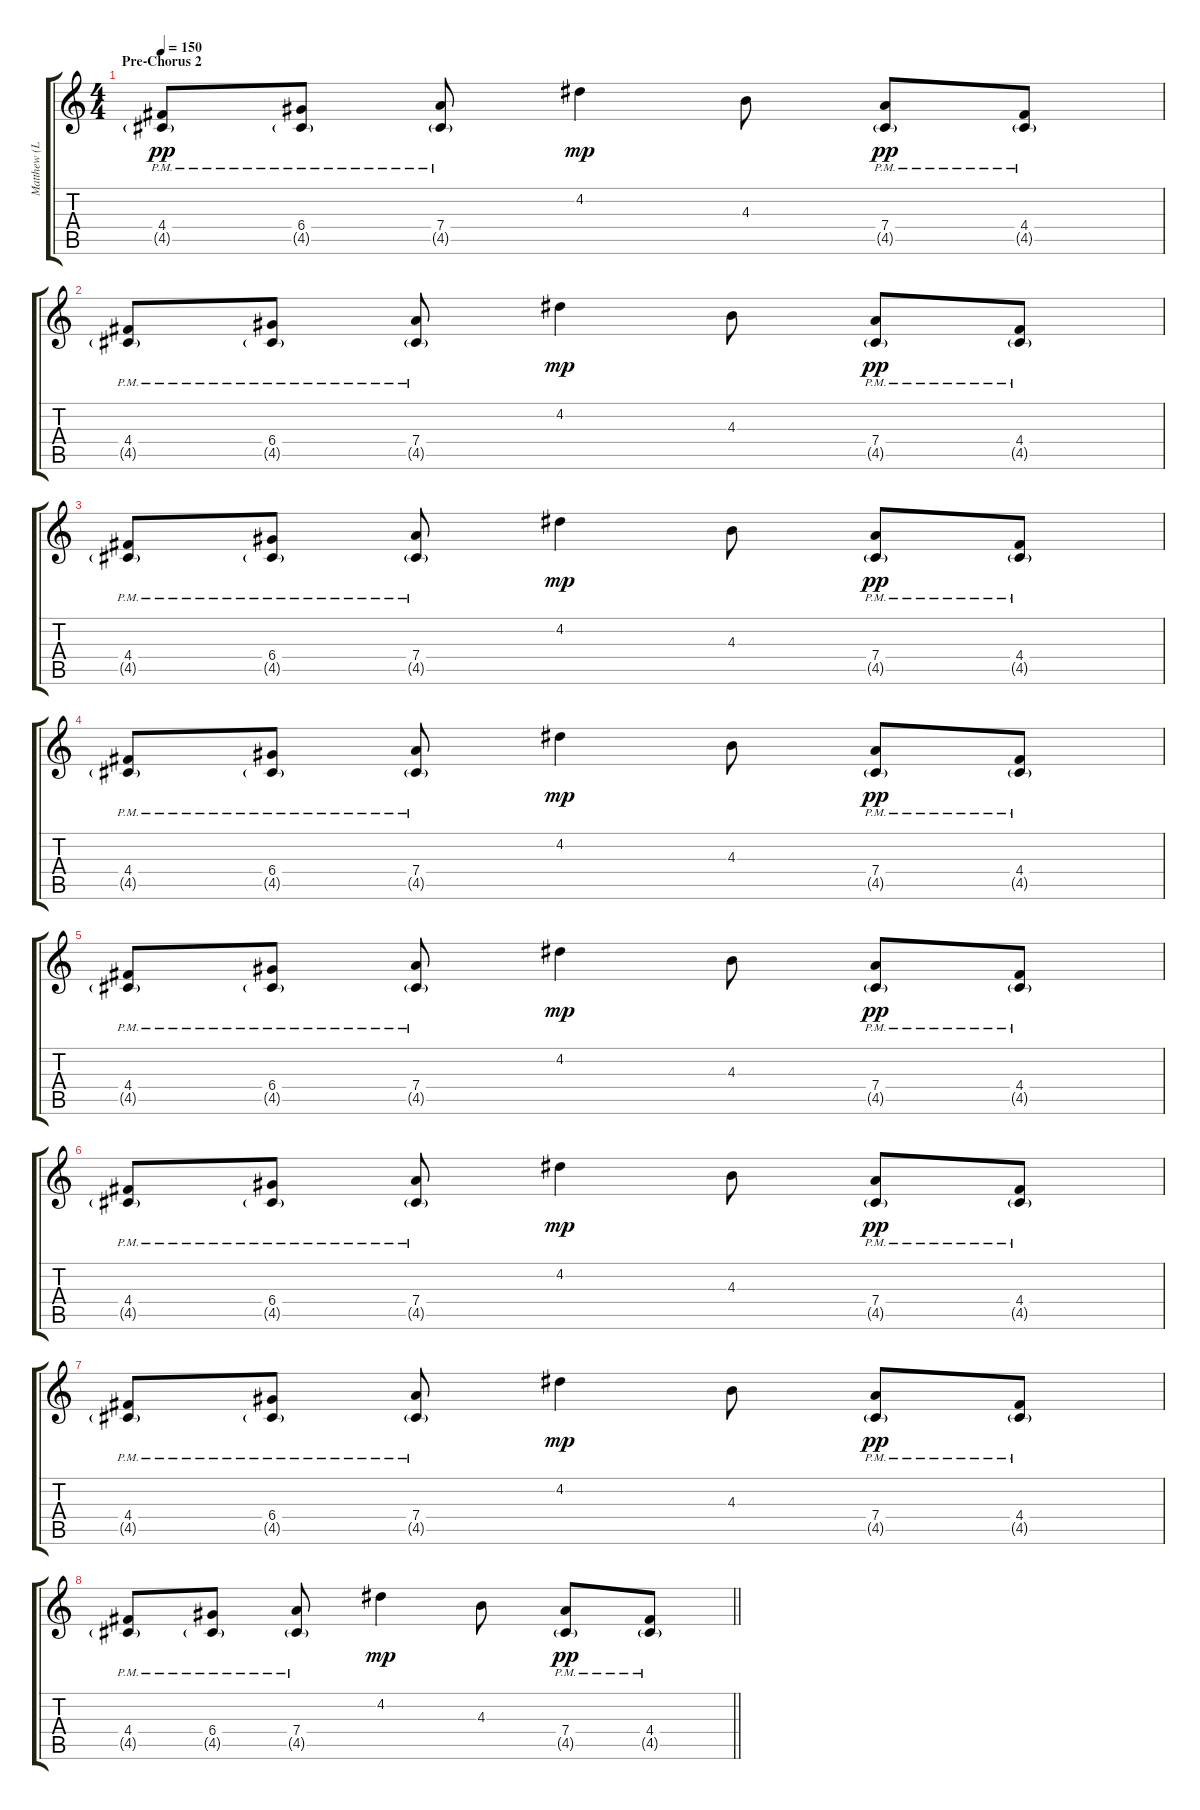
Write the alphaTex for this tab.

\track ("Matthew (Lead)" "Matthew (L") {instrument overdrivenguitar}
\staff {score tabs}
\tuning (E4 B3 G3 D3 A2 E2) {hide}
\ts (4 4)
\section ("" "Pre-Chorus 2")
\tempo 150
\clef g2
\ks c
(4.4{pm} 4.5{g pm}).8{dy pp} (6.4{pm} 4.5{g pm}).8 (7.4{pm} 4.5{g pm}).8 4.2.4{dy mp} 4.3.8 (7.4{pm} 4.5{g pm}).8{dy pp} (4.4{pm} 4.5{g pm}).8 |
(4.4{pm} 4.5{g pm}).8 (6.4{pm} 4.5{g pm}).8 (7.4{pm} 4.5{g pm}).8 4.2.4{dy mp} 4.3.8 (7.4{pm} 4.5{g pm}).8{dy pp} (4.4{pm} 4.5{g pm}).8 |
(4.4{pm} 4.5{g pm}).8 (6.4{pm} 4.5{g pm}).8 (7.4{pm} 4.5{g pm}).8 4.2.4{dy mp} 4.3.8 (7.4{pm} 4.5{g pm}).8{dy pp} (4.4{pm} 4.5{g pm}).8 |
(4.4{pm} 4.5{g pm}).8 (6.4{pm} 4.5{g pm}).8 (7.4{pm} 4.5{g pm}).8 4.2.4{dy mp} 4.3.8 (7.4{pm} 4.5{g pm}).8{dy pp} (4.4{pm} 4.5{g pm}).8 |
(4.4{pm} 4.5{g pm}).8 (6.4{pm} 4.5{g pm}).8 (7.4{pm} 4.5{g pm}).8 4.2.4{dy mp} 4.3.8 (7.4{pm} 4.5{g pm}).8{dy pp} (4.4{pm} 4.5{g pm}).8 |
(4.4{pm} 4.5{g pm}).8 (6.4{pm} 4.5{g pm}).8 (7.4{pm} 4.5{g pm}).8 4.2.4{dy mp} 4.3.8 (7.4{pm} 4.5{g pm}).8{dy pp} (4.4{pm} 4.5{g pm}).8 |
(4.4{pm} 4.5{g pm}).8 (6.4{pm} 4.5{g pm}).8 (7.4{pm} 4.5{g pm}).8 4.2.4{dy mp} 4.3.8 (7.4{pm} 4.5{g pm}).8{dy pp} (4.4{pm} 4.5{g pm}).8 |
\barLineRight lightlight
(4.4{pm} 4.5{g pm}).8 (6.4{pm} 4.5{g pm}).8 (7.4{pm} 4.5{g pm}).8 4.2.4{dy mp} 4.3.8 (7.4{pm} 4.5{g pm}).8{dy pp} (4.4{pm} 4.5{g pm}).8
